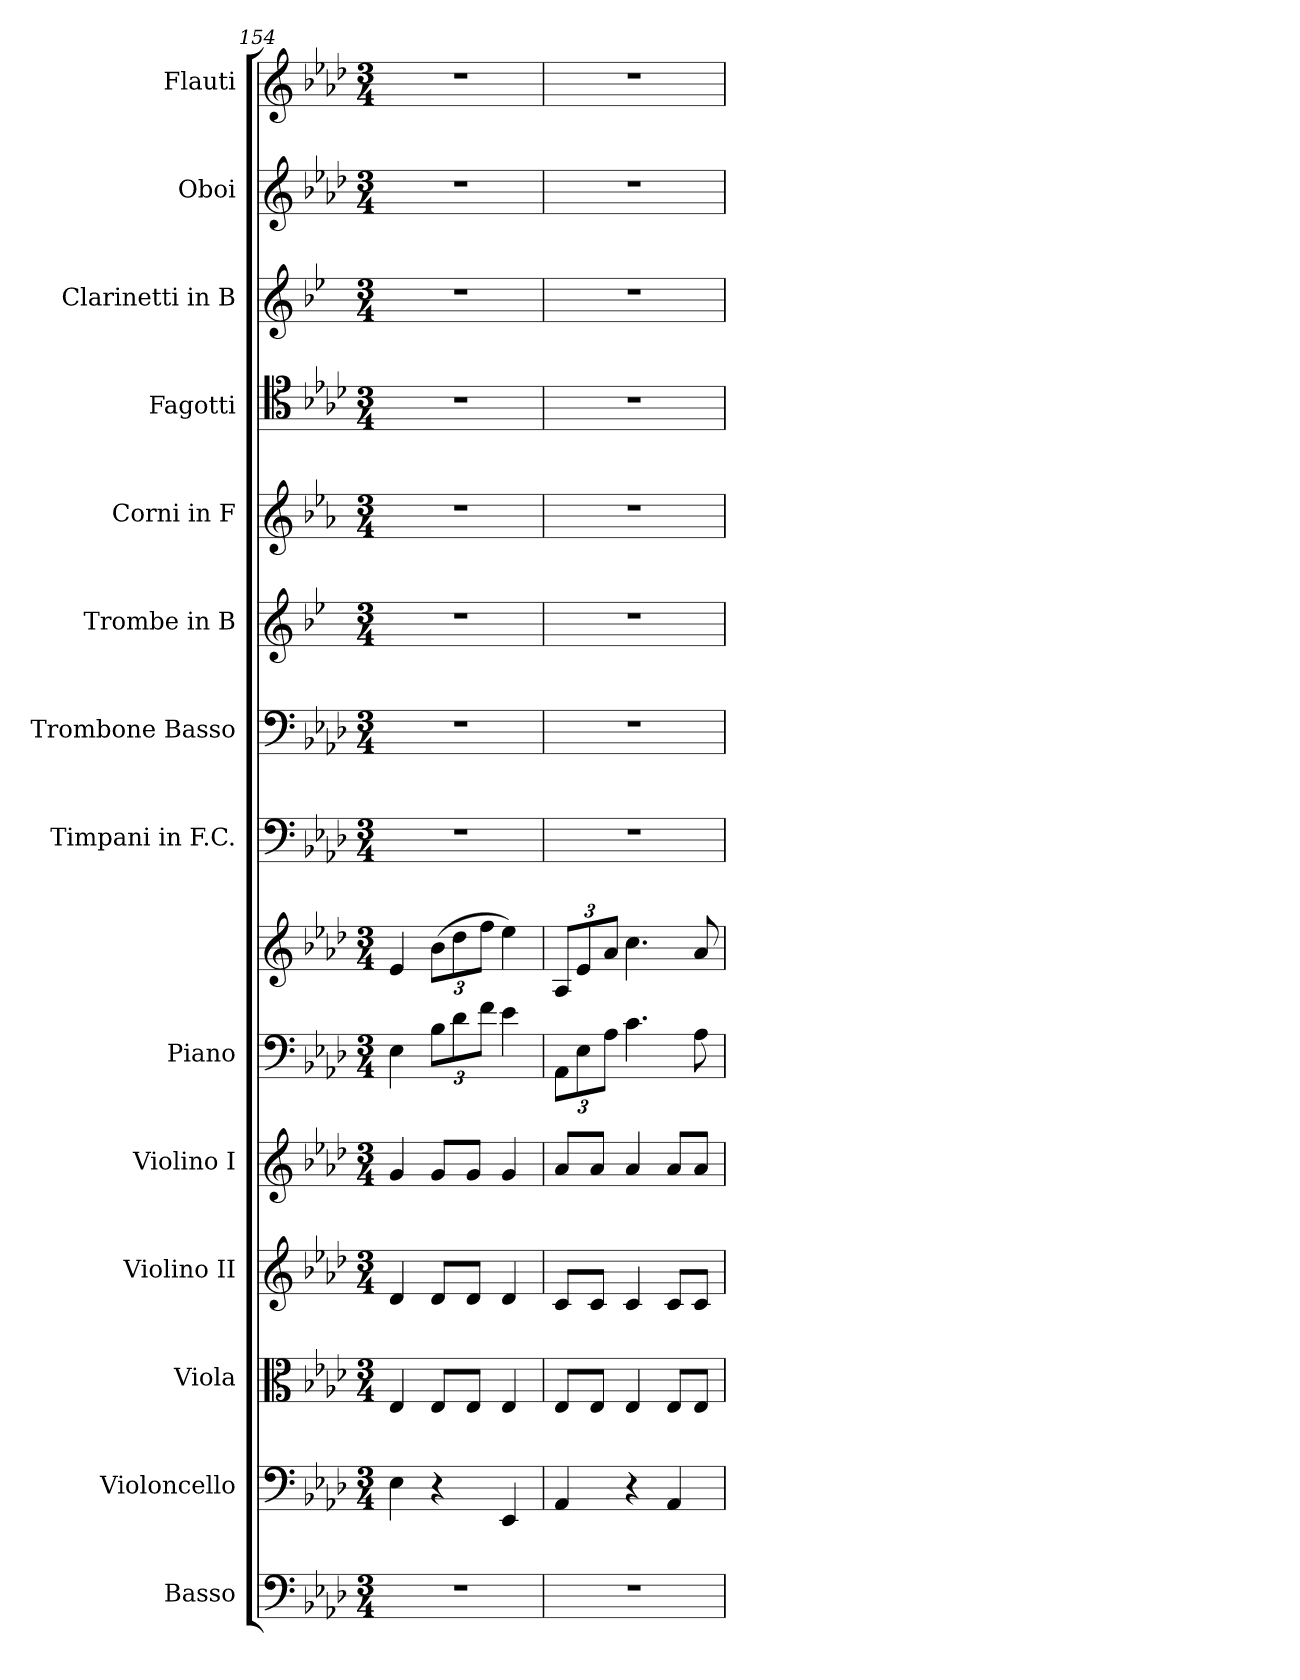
**kern	**kern	**kern	**kern	**kern	**kern	**kern	**kern	**kern	**kern	**kern	**kern	**kern	**kern	**kern
*part14	*part13	*part12	*part11	*part10	*part9	*part9	*part8	*part7	*part6	*part5	*part4	*part3	*part2	*part1
*staff15	*staff14	*staff13	*staff12	*staff11	*staff10	*staff9	*staff8	*staff7	*staff6	*staff5	*staff4	*staff3	*staff2	*staff1
*I"Basso	*I"Violoncello	*I"Viola	*I"Violino II	*I"Violino I	*I"Piano	*	*I"Timpani in F.C.	*I"Trombone Basso	*I"Trombe in B	*I"Corni in F	*I"Fagotti	*I"Clarinetti in B	*I"Oboi	*I"Flauti
*	*	*	*	*	*I'Pno.	*	*I'Timp.	*	*	*	*	*	*I'Ob.	*I'Fl.
*clefF4	*clefF4	*clefC3	*clefG2	*clefG2	*clefF4	*clefG2	*clefF4	*clefF4	*clefG2	*clefG2	*clefC4	*clefG2	*clefG2	*clefG2
*ITrd7c12	*	*	*	*	*	*	*	*	*ITrd1c2	*ITrd4c7	*	*ITrd1c2	*	*
*k[b-e-a-d-]	*k[b-e-a-d-]	*k[b-e-a-d-]	*k[b-e-a-d-]	*k[b-e-a-d-]	*k[b-e-a-d-]	*k[b-e-a-d-]	*k[b-e-a-d-]	*k[b-e-a-d-]	*k[b-e-a-d-]	*k[b-e-a-d-]	*k[b-e-a-d-]	*k[b-e-a-d-]	*k[b-e-a-d-]	*k[b-e-a-d-]
*M3/4	*M3/4	*M3/4	*M3/4	*M3/4	*M3/4	*M3/4	*M3/4	*M3/4	*M3/4	*M3/4	*M3/4	*M3/4	*M3/4	*M3/4
=154	=154	=154	=154	=154	=154	=154	=154	=154	=154	=154	=154	=154	=154	=154
2.r	4E-\	4E-/	4d-/	4g/	4E-\	4e-/	2.r	2.r	2.r	2.r	2.r	2.r	2.r	2.r
*	*	*	*	*	*Xbrackettup	*Xbrackettup	*	*	*	*	*	*	*	*
.	4r	8E-/L	8d-/L	8g/L	12B-\L	(>12b-\L	.	.	.	.	.	.	.	.
.	.	.	.	.	12d-\	12dd-\	.	.	.	.	.	.	.	.
.	.	8E-/J	8d-/J	8g/J	.	.	.	.	.	.	.	.	.	.
.	.	.	.	.	12f\J	12ff\J	.	.	.	.	.	.	.	.
.	4EE-/	4E-/	4d-/	4g/	4e-\	4ee-\)	.	.	.	.	.	.	.	.
=155	=155	=155	=155	=155	=155	=155	=155	=155	=155	=155	=155	=155	=155	=155
2.r	4AA-/	8E-/L	8c/L	8a-/L	12AA-\L	12A-/L	2.r	2.r	2.r	2.r	2.r	2.r	2.r	2.r
.	.	.	.	.	12E-\	12e-/	.	.	.	.	.	.	.	.
.	.	8E-/J	8c/J	8a-/J	.	.	.	.	.	.	.	.	.	.
.	.	.	.	.	12A-\J	12a-/J	.	.	.	.	.	.	.	.
.	4r	4E-/	4c/	4a-/	4.c\	4.cc\	.	.	.	.	.	.	.	.
.	4AA-/	8E-/L	8c/L	8a-/L	.	.	.	.	.	.	.	.	.	.
.	.	8E-/J	8c/J	8a-/J	8A-\	8a-/	.	.	.	.	.	.	.	.
=	=	=	=	=	=	=	=	=	=	=	=	=	=	=
*-	*-	*-	*-	*-	*-	*-	*-	*-	*-	*-	*-	*-	*-	*-
